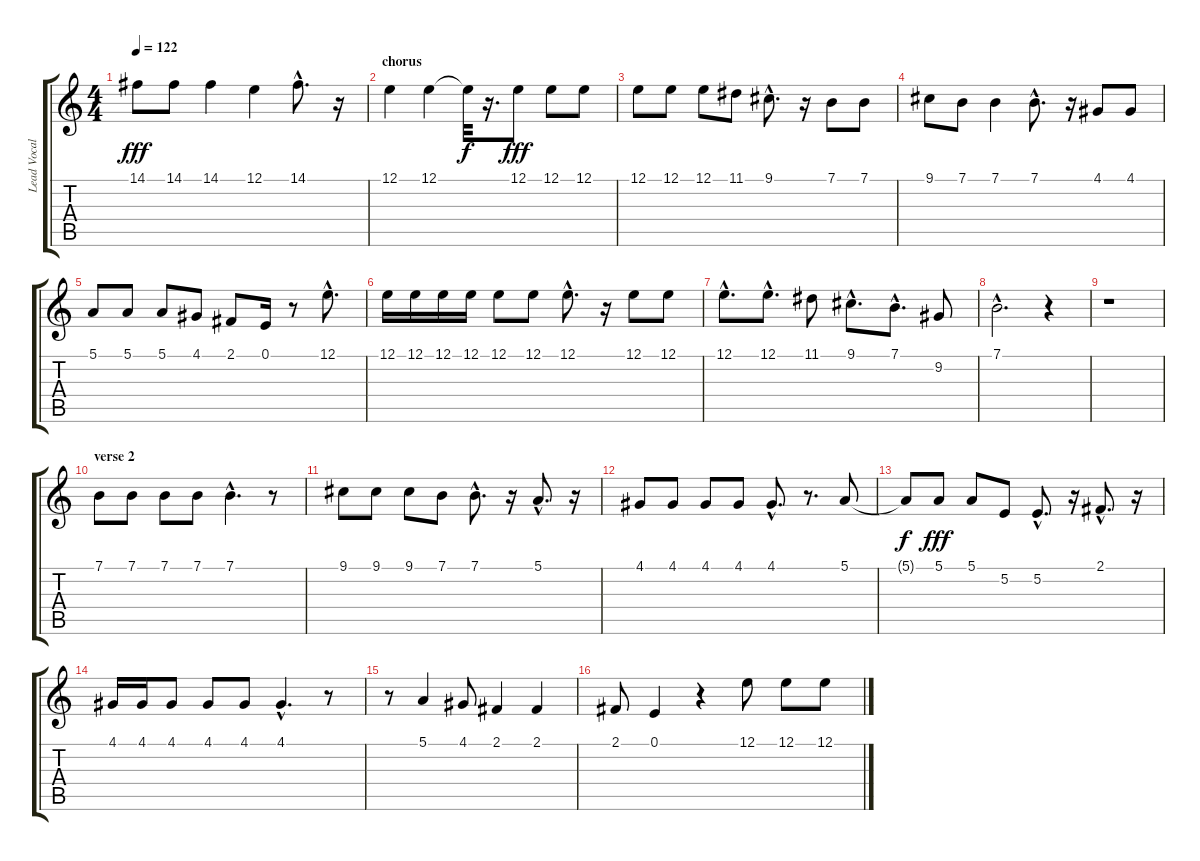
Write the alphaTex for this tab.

\track ("Lead Vocals" "Lead Vocal") {instrument accordion}
\staff {score tabs}
\tuning (E4 B3 G3 D3 A2 E2) {hide}
\ts (4 4)
\tempo 122
\clef g2
\ks c
14.1.8{dy fff} 14.1.8 14.1.4 12.1.4 14.1{hac}.8{d} r.16 |
\section ("" "chorus")
12.1.4 12.1.4 12.1{t}.32{dy f} r.16{d} 12.1.8{dy fff} 12.1.8 12.1.8 |
12.1.8 12.1.8 12.1.8 11.1.8 9.1{hac}.8{d} r.16 7.1.8 7.1.8 |
9.1.8 7.1.8 7.1.4 7.1{hac}.8{d} r.16 4.1.8 4.1.8 |
5.1.8 5.1.8 5.1.8 4.1.8 2.1.8 0.1.16 r.8 12.1{hac}.8{d} |
12.1.16 12.1.16 12.1.16 12.1.16 12.1.8 12.1.8 12.1{hac}.8{d} r.16 12.1.8 12.1.8 |
12.1{hac}.8{d} 12.1{hac}.8{d} 11.1.8 9.1{hac}.8{d} 7.1{hac}.8{d} 9.2.8 |
7.1{hac}.2{d} r.4 |
r.1 |
\section ("" "verse 2")
7.1.8 7.1.8 7.1.8 7.1.8 7.1{hac}.4{d} r.8 |
9.1.8 9.1.8 9.1.8 7.1.8 7.1{hac}.8{d} r.16 5.1{hac}.8{d} r.16 |
4.1.8 4.1.8 4.1.8 4.1.8 4.1{hac}.8{d} r.8{d} 5.1.8 |
5.1{t}.8{dy f} 5.1.8{dy fff} 5.1.8 5.2.8 5.2{hac}.8{d} r.16 2.1{hac}.8{d} r.16 |
4.1.16 4.1.16 4.1.8 4.1.8 4.1.8 4.1{hac}.4{d} r.8 |
r.8 5.1.4 4.1.8 2.1.4 2.1.4 |
2.1.8 0.1.4 r.4 12.1.8 12.1.8 12.1.8
